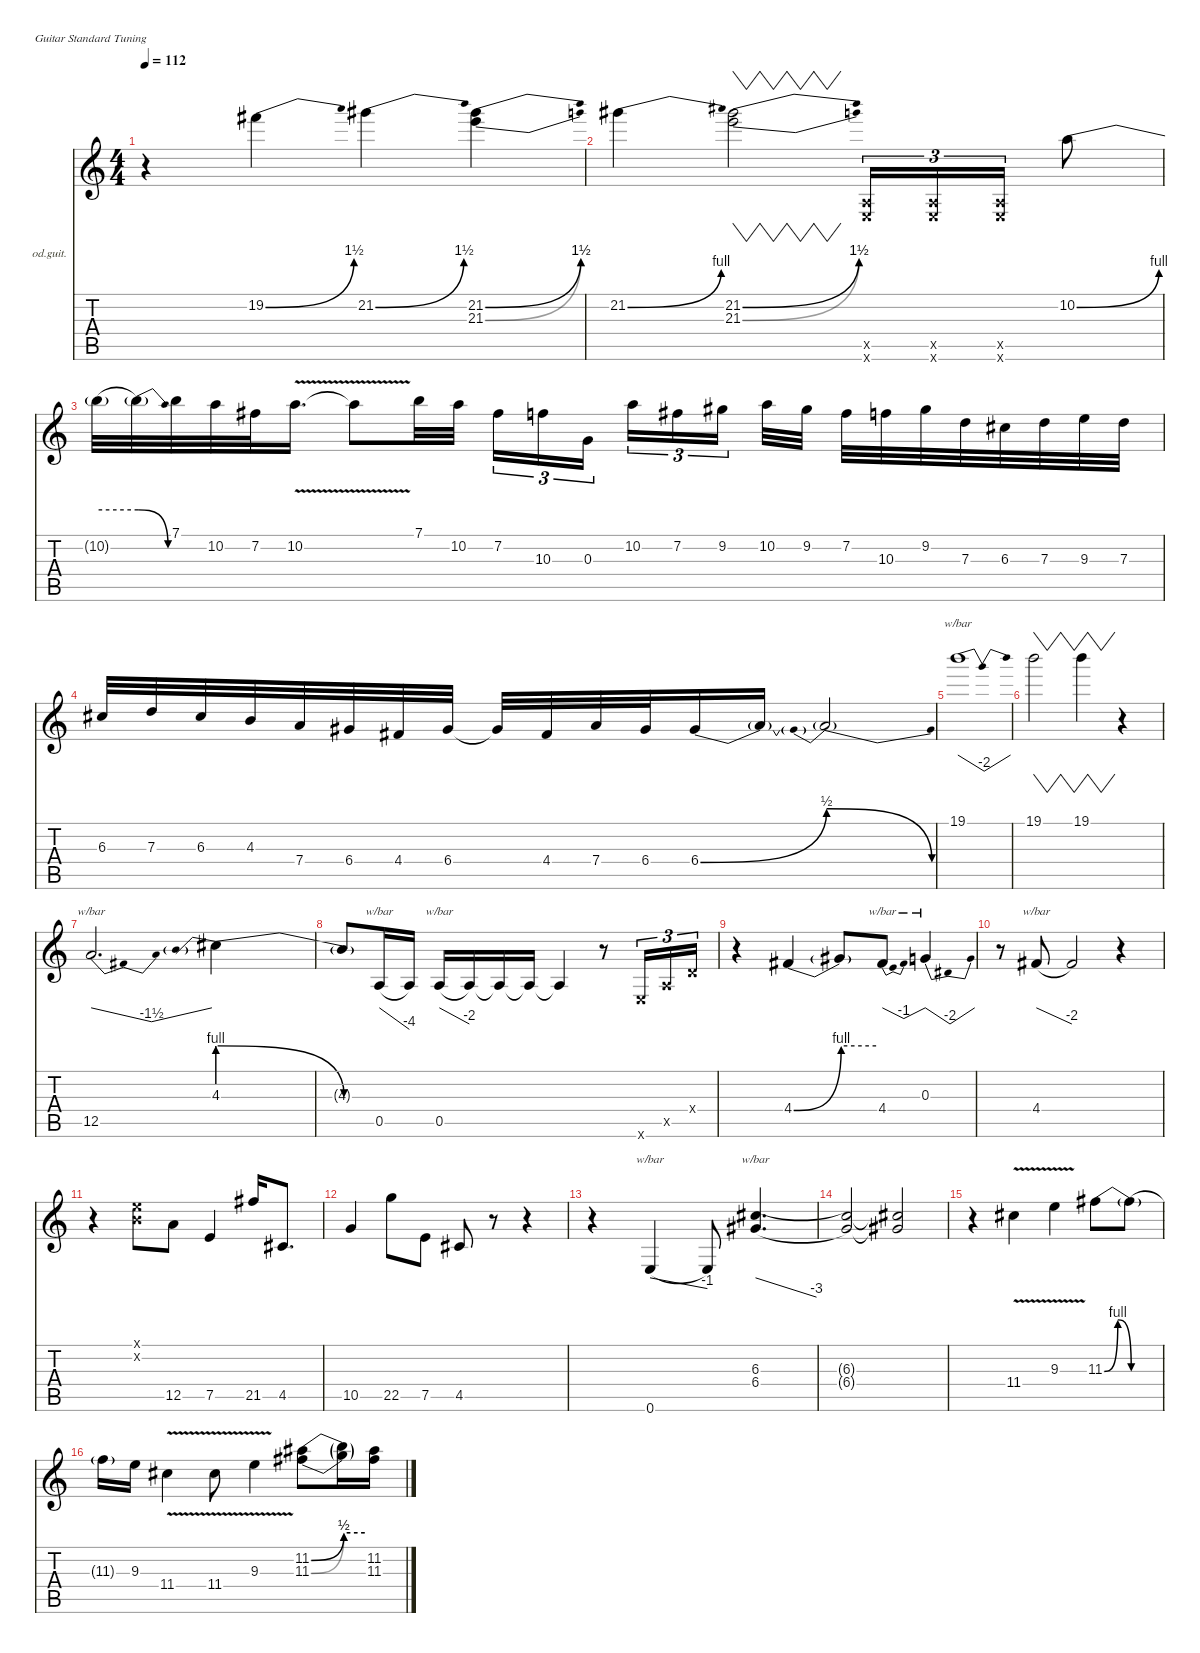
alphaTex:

\defaultSystemsLayout 4
\hideDynamics
\bracketExtendMode nobrackets
\firstSystemTrackNameOrientation horizontal
\otherSystemsTrackNameOrientation horizontal
\track ("Gtr. 3" "od.guit.") {instrument overdrivenguitar}
\staff {score tabs}
\tuning (E4 B3 G3 D3 A2 E2)
\ts (4 4)
\tempo 112
\clef g2
\ks c
r.4{dy f} 19.2{be (bend 0 0 30 6) acc #}.4 21.2{be (bend 0 0 30 6) acc #}.4 (21.2{be (bend 0 0 30 6) acc #} 21.3{be (bend 0 0 30 6)}).4 |
21.2{be (bend 0 0 30 4) acc #}.4{instrument guitarfretnoise instrument overdrivenguitar} (21.2{be (bend 0 0 30 6) acc #} 21.3{be (bend 0 0 30 6)}).2{vw} (0.5{x} 0.6{x}).16{tu (3 2)} (0.5{x} 0.6{x}).16{tu (3 2)} (0.5{x} 0.6{x}).16{tu (3 2)} 10.2{be (bend 0 0 60 4)}.8 |
10.2{be (hold 0 4 60 4) t}.32 10.2{be (release 0 4 60 0) t}.32 7.1.32 10.2.32 7.2{acc #}.32 10.2{v}.16{d} 10.2{v t}.8 7.1.32 10.2.32 7.2{acc #}.16{tu (3 2)} 10.3.16{tu (3 2)} 0.3.16{tu (3 2)} 10.2.16{tu (3 2)} 7.2{acc #}.16{tu (3 2)} 9.2{acc #}.16{tu (3 2)} 10.2.32 9.2{acc #}.32 7.2{acc #}.32 10.3.32 9.2{acc #}.32 7.3.32 6.3{acc #}.32 7.3.32 9.3.32 7.3.32 |
6.3{acc #}.32 7.3.32 6.3{acc #}.32 4.3.32 7.4.32 6.4{acc #}.32 4.4{acc #}.32 6.4{acc #}.32 6.4{t acc #}.32 4.4{acc #}.32 7.4.32 6.4{acc #}.32 6.4{be (bend 0 0 60 2) acc #}.16 6.4{t}.16 6.4{be (prebendrelease 0 2 60 0) t}.2 |
19.1.1{tbe (dip default 0 0 30 -8 60 0)} |
19.1.2{vw} 19.1.4{vw} r.4 |
12.5.2{d tbe (dip default 0 0 30 -6 60 0)} 4.3{be (prebendrelease 0 4 60 0)}.4 |
4.3{be (hold 0 0 60 0) t}.8 0.5.16{tbe (dive default 0 0 60 -16)} 0.5{t}.16 0.5.16{tbe (dive default 0 0 60 -8)} 0.5{t}.16 0.5{t}.16 0.5{t}.16 0.5{t}.4 r.8 0.6{x}.16{tu (3 2)} 0.5{x}.16{tu (3 2)} 0.4{x}.16{tu (3 2)} |
r.4 4.4{be (bend 0 0 60 4) acc #}.4 4.4{be (hold 0 4 60 4) t}.8 4.4{acc #}.8{tbe (dip default 0 0 30 -4 60 0)} 0.3.4{tbe (dip default 0 0 30 -8 60 0)} |
r.8 4.4{acc #}.8{tbe (dive default 0 0 60 -8)} 4.4{t acc #}.2 r.4 |
r.4 (0.1{x} 0.2{x}).8 12.5.8 7.5.4 21.5{acc #}.16 4.5{acc #}.8{d} |
10.5.4 22.5.8 7.5.8 4.5{acc #}.8 r.8 r.4 |
r.4 0.6.4{tbe (dive default 0 0 60 -4)} 0.6{t}.8 (6.3{acc #} 6.4{acc #}).4{d tbe (dive default 0 0 60 -12)} |
(6.3{t acc #} 6.4{t acc #}).2 (6.3{t acc #} 6.4{t acc #}).2 |
r.4 11.4{v acc #}.4 9.3{v}.4 11.3{be (bendrelease 0 0 30 4 30 4 60 0) acc #}.8 11.3{be (hold 0 0 60 0) t acc #}.8 |
11.3{be (hold 0 0 60 0) t acc #}.16 9.3.16 11.4{v acc #}.4 11.4{v acc #}.8 9.3{v}.4 (11.2{be (bend 0 0 60 2) acc #} 11.3{be (bend 0 0 60 2) acc #}).8 (11.2{be (hold 0 2 60 2) t} 11.3{be (hold 0 2 60 2) t}).16 (11.2{acc #} 11.3{acc #}).16
